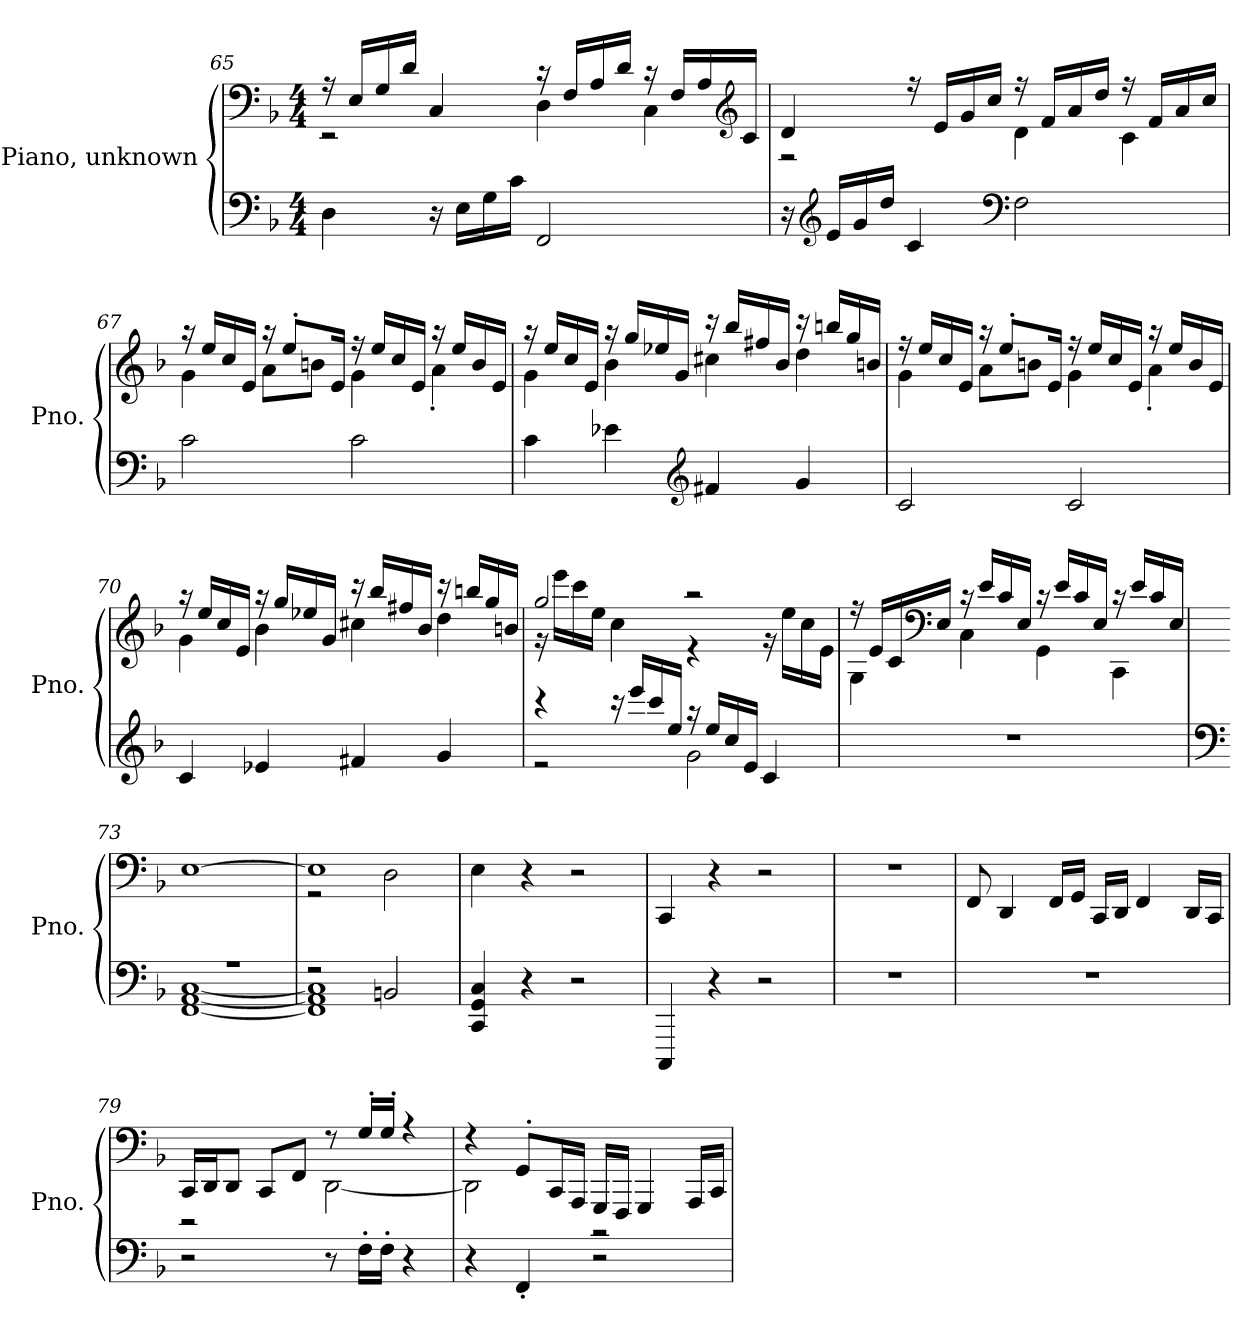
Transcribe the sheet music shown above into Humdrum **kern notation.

**kern	**kern
*part1	*part1
*staff2	*staff1
*I"Piano, unknown	*
*I'Pno.	*
*clefF4	*clefF4
*k[b-]	*k[b-]
*M4/4	*M4/4
=65	=65
*	*^
4D\	16r	2r
.	16E/LL	.
.	16G/	.
.	16d/JJ	.
16r	4C/	.
16E\LL	.	.
16G\	.	.
16c\JJ	.	.
2FF/	16r	4D\
.	16F/LL	.
.	16A/	.
.	16d/JJ	.
.	16r	4C\
.	16F/LL	.
.	16A/	.
*	*clefG2	*
.	16c/JJ	.
!!LO:PB:g=z	!!
=66	=66	=66
16r	4d/	2r
*clefG2	*	*
16e/LL	.	.
16g/	.	.
16dd/JJ	.	.
4c/	16r	.
.	16e/LL	.
.	16g/	.
.	16cc/JJ	.
*clefF4	*	*
2F\	16r	4d\
.	16f/LL	.
.	16a/	.
.	16dd/JJ	.
.	16r	4c\
.	16f/LL	.
.	16a/	.
.	16cc/JJ	.
=67	=67	=67
2c\	16r	4g\
.	16ee/LL	.
.	16cc/	.
.	16e/JJ	.
.	16r	8a\L
.	8ee'/L	.
.	.	8bn\J
.	16e/Jk	.
2c\	16r	4g\
.	16ee/LL	.
.	16cc/	.
.	16e/JJ	.
.	16r	4a'\
.	16ee/LL	.
.	16b/	.
.	16e/JJ	.
!!LO:LB:g=z	!!
=68	=68	=68
4c\	16r	4g\
.	16ee/LL	.
.	16cc/	.
.	16e/JJ	.
4e-X\	16r	4b-\
.	16gg/LL	.
.	16ee-X/	.
.	16g/JJ	.
*clefG2	*	*
4f#X/	16r	4cc#X\
.	16bb-/LL	.
.	16ff#X/	.
.	16b-/JJ	.
4g/	16r	4dd\
.	16bbn/LL	.
.	16gg/	.
.	16bn/JJ	.
=69	=69	=69
2c/	16r	4g\
.	16ee/LL	.
.	16cc/	.
.	16e/JJ	.
.	16r	8a\L
.	8ee'/L	.
.	.	8bn\J
.	16e/Jk	.
2c/	16r	4g\
.	16ee/LL	.
.	16cc/	.
.	16e/JJ	.
.	16r	4a'\
.	16ee/LL	.
.	16b/	.
.	16e/JJ	.
!!LO:LB:g=z	!!
=70	=70	=70
4c/	16r	4g\
.	16ee/LL	.
.	16cc/	.
.	16e/JJ	.
4e-X/	16r	4b-\
.	16gg/LL	.
.	16ee-X/	.
.	16g/JJ	.
4f#X/	16r	4cc#X\
.	16bb-/LL	.
.	16ff#X/	.
.	16b-/JJ	.
4g/	16r	4dd\
.	16bbn/LL	.
.	16gg/	.
.	16bn/JJ	.
=71	=71	=71
*^	*	*
4r	2r	2gg/	16r
.	.	.	16eee\LL
.	.	.	16ccc\
.	.	.	16ee\JJ
16r	.	.	4cc\
16eee/LL	.	.	.
16ccc/	.	.	.
16ee/JJ	.	.	.
16r	2g\	2r	4r
16ee/LL	.	.	.
16cc/	.	.	.
16e/JJ	.	.	.
4c/	.	.	16r
.	.	.	16ee\LL
.	.	.	16cc\
.	.	.	16e\JJ
*v	*v	*	*
!!LO:LB:g=z	!!
=72	=72	=72
1r	16r	4G\
.	16e/LL	.
.	16c/	.
*	*clefF4	*
.	16E/JJ	.
.	16r	4C\
.	16e/LL	.
.	16c/	.
.	16E/JJ	.
.	16r	4GG\
.	16e/LL	.
.	16c/	.
.	16E/JJ	.
.	16r	4CC\
.	16e/LL	.
.	16c/	.
.	16E/JJ	.
*	*v	*v
=73	=73
*clefF4	*
*^	*
1r	[1FF [1AA [1C	[1E
=74	=74	=74
*	*	*^
2r	1FF] 1AA] 1C]	1E]	2r
2BBn/	.	.	2D\
*v	*v	*	*
*	*v	*v
=75	=75
4CC/ 4GG/ 4C/	4E\
4r	4r
2r	2r
=76	=76
4CCC/	4CC/
4r	4r
2r	2r
=77	=77
1r	1r
!!LO:LB:g=z
=78	=78
1r	8FF/
.	4DD/
.	16FF/LL
.	16GG/JJ
.	16CC/LL
.	16DD/JJ
.	4FF/
.	16DD/LL
.	16CC/JJ
=79	=79
*	*^
2r	16CC/LL	2r
.	16DD/J	.
.	8DD/J	.
.	8CC/L	.
.	8FF/J	.
8r	8r	[2DD\
16F'\LL	16G'/LL	.
16F'\JJ	16G'/JJ	.
4r	4r	.
=80	=80	=80
4r	4r	2DD\]
4FF'/	8GG'/L	.
.	16CC/L	.
.	16AAA/JJ	.
2r	16GGG/LL	2r
.	16FFF/JJ	.
.	4GGG/	.
.	16AAA/LL	.
.	16CC/JJ	.
*	*v	*v
=	=
*-	*-
